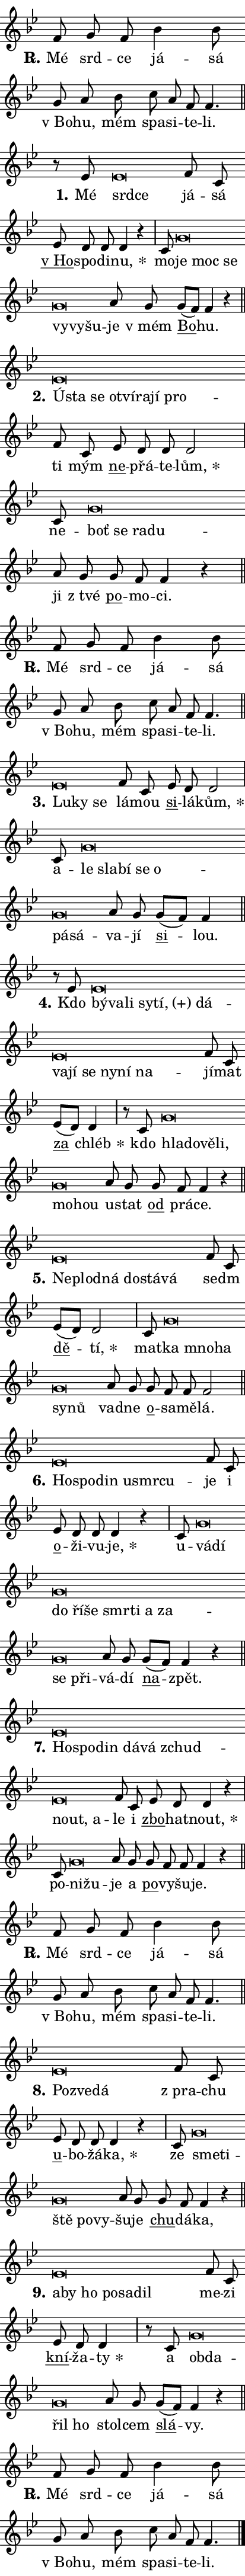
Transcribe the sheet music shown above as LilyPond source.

\version "2.22.1"
\header { tagline = "" }
\paper {
  indent = 0\cm
  top-margin = 0\cm
  right-margin = 0\cm
  bottom-margin = 0\cm
  left-margin = 0\cm
  paper-width = 7\cm
  page-breaking = #ly:one-page-breaking
  system-system-spacing.basic-distance = #11
  score-system-spacing.basic-distance = #11
  ragged-last = ##f
}


%% Author: Thomas Morley
%% https://lists.gnu.org/archive/html/lilypond-user/2020-05/msg00002.html
#(define (line-position grob)
"Returns position of @var[grob} in current system:
   @code{'start}, if at first time-step
   @code{'end}, if at last time-step
   @code{'middle} otherwise
"
  (let* ((col (ly:item-get-column grob))
         (ln (ly:grob-object col 'left-neighbor))
         (rn (ly:grob-object col 'right-neighbor))
         (col-to-check-left (if (ly:grob? ln) ln col))
         (col-to-check-right (if (ly:grob? rn) rn col))
         (break-dir-left
           (and
             (ly:grob-property col-to-check-left 'non-musical #f)
             (ly:item-break-dir col-to-check-left)))
         (break-dir-right
           (and
             (ly:grob-property col-to-check-right 'non-musical #f)
             (ly:item-break-dir col-to-check-right))))
        (cond ((eqv? 1 break-dir-left) 'start)
              ((eqv? -1 break-dir-right) 'end)
              (else 'middle))))

#(define (tranparent-at-line-position vctor)
  (lambda (grob)
  "Relying on @code{line-position} select the relevant enry from @var{vctor}.
Used to determine transparency,"
    (case (line-position grob)
      ((end) (not (vector-ref vctor 0)))
      ((middle) (not (vector-ref vctor 1)))
      ((start) (not (vector-ref vctor 2))))))

noteHeadBreakVisibility =
#(define-music-function (break-visibility)(vector?)
"Makes @code{NoteHead}s transparent relying on @var{break-visibility}"
#{
  \override NoteHead.transparent =
    #(tranparent-at-line-position break-visibility)
#})

#(define delete-ledgers-for-transparent-note-heads
  (lambda (grob)
    "Reads whether a @code{NoteHead} is transparent.
If so this @code{NoteHead} is removed from @code{'note-heads} from
@var{grob}, which is supposed to be @code{LedgerLineSpanner}.
As a result ledgers are not printed for this @code{NoteHead}"
    (let* ((nhds-array (ly:grob-object grob 'note-heads))
           (nhds-list
             (if (ly:grob-array? nhds-array)
                 (ly:grob-array->list nhds-array)
                 '()))
           ;; Relies on the transparent-property being done before
           ;; Staff.LedgerLineSpanner.after-line-breaking is executed.
           ;; This is fragile ...
           (to-keep
             (remove
               (lambda (nhd)
                 (ly:grob-property nhd 'transparent #f))
               nhds-list)))
      ;; TODO find a better method to iterate over grob-arrays, similiar
      ;; to filter/remove etc for lists
      ;; For now rebuilt from scratch
      (set! (ly:grob-object grob 'note-heads)  '())
      (for-each
        (lambda (nhd)
          (ly:pointer-group-interface::add-grob grob 'note-heads nhd))
        to-keep))))

hideNotes = {
  \noteHeadBreakVisibility #begin-of-line-visible
}
unHideNotes = {
  \noteHeadBreakVisibility #all-visible
}

% work-around for resetting accidentals
% https://lilypond.org/doc/v2.23/Documentation/notation/displaying-rhythms#unmetered-music
cadenzaMeasure = {
  \cadenzaOff
  \partial 1024 s1024
  \cadenzaOn
}

#(define-markup-command (accent layout props text) (markup?)
  "Underline accented syllable"
  (interpret-markup layout props
    #{\markup \override #'(offset . 4.3) \underline { #text }#}))

responsum = \markup \concat {
  "R" \hspace #-1.05 \path #0.1 #'((moveto 0 0.07) (lineto 0.9 0.8)) \hspace #0.05 "."
}

\layout {
    \context {
        \Staff
        \remove "Time_signature_engraver"
        \override LedgerLineSpanner.after-line-breaking = #delete-ledgers-for-transparent-note-heads
    }
    \context {
        \Voice {
            \override NoteHead.output-attributes = #'((class . "notehead"))
            \override Hairpin.height = #0.55
        }
    }
    \context {
        \Lyrics {
            \override StanzaNumber.output-attributes = #'((class . "stanzanumber"))
            \override LyricSpace.minimum-distance = #0.9
            \override LyricText.font-name = #"TeX Gyre Schola"
            \override LyricText.font-size = 1
            \override StanzaNumber.font-name = #"TeX Gyre Schola Bold"
            \override StanzaNumber.font-size = 1
        }
    }
}

% magnetic-lyrics.ily
%
%   written by
%     Jean Abou Samra <jean@abou-samra.fr>
%     Werner Lemberg <wl@gnu.org>
%
%   adapted by
%     Jiri Hon <jiri.hon@gmail.com>
%
% Version 2022-Apr-15

% https://www.mail-archive.com/lilypond-user@gnu.org/msg149350.html

#(define (Left_hyphen_pointer_engraver context)
   "Collect syllable-hyphen-syllable occurrences in lyrics and store
them in properties.  This engraver only looks to the left.  For
example, if the lyrics input is @code{foo -- bar}, it does the
following.

@itemize @bullet
@item
Set the @code{text} property of the @code{LyricHyphen} grob between
@q{foo} and @q{bar} to @code{foo}.

@item
Set the @code{left-hyphen} property of the @code{LyricText} grob with
text @q{foo} to the @code{LyricHyphen} grob between @q{foo} and
@q{bar}.
@end itemize

Use this auxiliary engraver in combination with the
@code{lyric-@/text::@/apply-@/magnetic-@/offset!} hook."
   (let ((hyphen #f)
         (text #f))
     (make-engraver
      (acknowledgers
       ((lyric-syllable-interface engraver grob source-engraver)
        (set! text grob)))
      (end-acknowledgers
       ((lyric-hyphen-interface engraver grob source-engraver)
        ;(when (not (grob::has-interface grob 'lyric-space-interface))
          (set! hyphen grob)));)
      ((stop-translation-timestep engraver)
       (when (and text hyphen)
         (ly:grob-set-object! text 'left-hyphen hyphen))
       (set! text #f)
       (set! hyphen #f)))))

#(define (lyric-text::apply-magnetic-offset! grob)
   "If the space between two syllables is less than the value in
property @code{LyricText@/.details@/.squash-threshold}, move the right
syllable to the left so that it gets concatenated with the left
syllable.

Use this function as a hook for
@code{LyricText@/.after-@/line-@/breaking} if the
@code{Left_@/hyphen_@/pointer_@/engraver} is active."
   (let ((hyphen (ly:grob-object grob 'left-hyphen #f)))
     (when hyphen
       (let ((left-text (ly:spanner-bound hyphen LEFT)))
         (when (grob::has-interface left-text 'lyric-syllable-interface)
           (let* ((common (ly:grob-common-refpoint grob left-text X))
                  (this-x-ext (ly:grob-extent grob common X))
                  (left-x-ext
                   (begin
                     ;; Trigger magnetism for left-text.
                     (ly:grob-property left-text 'after-line-breaking)
                     (ly:grob-extent left-text common X)))
                  ;; `delta` is the gap width between two syllables.
                  (delta (- (interval-start this-x-ext)
                            (interval-end left-x-ext)))
                  (details (ly:grob-property grob 'details))
                  (threshold (assoc-get 'squash-threshold details 0.2)))
             (when (< delta threshold)
               (let* (;; We have to manipulate the input text so that
                      ;; ligatures crossing syllable boundaries are not
                      ;; disabled.  For languages based on the Latin
                      ;; script this is essentially a beautification.
                      ;; However, for non-Western scripts it can be a
                      ;; necessity.
                      (lt (ly:grob-property left-text 'text))
                      (rt (ly:grob-property grob 'text))
                      (is-space (grob::has-interface hyphen 'lyric-space-interface))
                      (space (if is-space " " ""))
                      (space-markup (grob-interpret-markup grob " "))
                      (space-size (interval-length (ly:stencil-extent space-markup X)))
                      (extra-delta (if is-space space-size 0))
                      ;; Append new syllable.
                      (ltrt-space (if (and (string? lt) (string? rt))
                                (string-append lt space rt)
                                (make-concat-markup (list lt space rt))))
                      ;; Right-align `ltrt` to the right side.
                      (ltrt-space-markup (grob-interpret-markup
                               grob
                               (make-translate-markup
                                (cons (interval-length this-x-ext) 0)
                                (make-right-align-markup ltrt-space)))))
                 (begin
                   ;; Don't print `left-text`.
                   (ly:grob-set-property! left-text 'stencil #f)
                   ;; Set text and stencil (which holds all collected
                   ;; syllables so far) and shift it to the left.
                   (ly:grob-set-property! grob 'text ltrt-space)
                   (ly:grob-set-property! grob 'stencil ltrt-space-markup)
                   (ly:grob-translate-axis! grob (- (- delta extra-delta)) X))))))))))


#(define (lyric-hyphen::displace-bounds-first grob)
   ;; Make very sure this callback isn't triggered too early.
   (let ((left (ly:spanner-bound grob LEFT))
         (right (ly:spanner-bound grob RIGHT)))
     (ly:grob-property left 'after-line-breaking)
     (ly:grob-property right 'after-line-breaking)
     (ly:lyric-hyphen::print grob)))

squashThreshold = #0.4

\layout {
  \context {
    \Lyrics
    \consists #Left_hyphen_pointer_engraver
    \override LyricText.after-line-breaking =
      #lyric-text::apply-magnetic-offset!
    \override LyricHyphen.stencil = #lyric-hyphen::displace-bounds-first
    \override LyricText.details.squash-threshold = \squashThreshold
    \override LyricHyphen.minimum-distance = 0
    \override LyricHyphen.minimum-length = \squashThreshold
  }
}

squash = \override LyricText.details.squash-threshold = 9999
unSquash = \override LyricText.details.squash-threshold = \squashThreshold

left = \override LyricText.self-alignment-X = #LEFT
unLeft = \revert LyricText.self-alignment-X

starOffset = #(lambda (grob) 
                (let ((x_offset (ly:self-alignment-interface::aligned-on-x-parent grob)))
                  (if (= x_offset 0) 0 (+ x_offset 1.2))))

star = #(define-music-function (syllable)(string?)
"Append star separator at the end of a syllable"
#{
  \once \override LyricText.X-offset = #starOffset
  \lyricmode { \markup {
    #syllable
    \override #'((font-name . "TeX Gyre Schola Bold")) \hspace #0.2 \lower #0.65 \larger "*"
  } }
#})

starAccent = #(define-music-function (syllable)(string?)
"Append star separator at the end of a syllable and make accent"
#{
  \once \override LyricText.X-offset = #starOffset
  \lyricmode { \markup {
    \accent #syllable
    \override #'((font-name . "TeX Gyre Schola Bold")) \hspace #0.2 \lower #0.65 \larger "*"
  } }
#})

breath = #(define-music-function (syllable)(string?)
"Append breathing indicator at the end of a syllable"
#{
  \lyricmode { \markup { #syllable "+" } }
#})

optionalBreath = #(define-music-function (syllable)(string?)
"Append optional breathing indicator at the end of a syllable"
#{
  \lyricmode { \markup { #syllable "(+)" } }
#})


\score {
    <<
        \new Voice = "melody" { \cadenzaOn \key bes \major \relative { f'8 g f bes4 bes8 \bar "" g a bes \bar "" c a f f4. \cadenzaMeasure \bar "||" \break }
\relative { r8 es' es\breve*1/16 \hideNotes \breve*1/16 \bar "" \unHideNotes f8 c \bar "" es d d d4 r \cadenzaMeasure \bar "|" c8 g'\breve*1/16 \hideNotes \breve*1/16 \bar "" \breve*1/16 \bar "" \breve*1/16 \bar "" \breve*1/16 \breve*1/16 \bar "" \unHideNotes a8 g \bar "" g[( f)] f4 r \cadenzaMeasure \bar "||" \break }
\relative { es'\breve*1/16 \hideNotes \breve*1/16 \bar "" \breve*1/16 \bar "" \breve*1/16 \bar "" \breve*1/16 \bar "" \breve*1/16 \bar "" \breve*1/16 \breve*1/16 \bar "" \unHideNotes f8 c \bar "" es d d d2 \cadenzaMeasure \bar "|" c8 g'\breve*1/16 \hideNotes \breve*1/16 \bar "" \breve*1/16 \breve*1/16 \bar "" \unHideNotes a8 g \bar "" g f f4 r \cadenzaMeasure \bar "||" \break }
\relative { f'8 g f bes4 bes8 \bar "" g a bes \bar "" c a f f4. \cadenzaMeasure \bar "||" \break }
\relative { es'\breve*1/16 \hideNotes \breve*1/16 \breve*1/16 \bar "" \unHideNotes f8 c \bar "" es d d2 \cadenzaMeasure \bar "|" c8 g'\breve*1/16 \hideNotes \breve*1/16 \bar "" \breve*1/16 \bar "" \breve*1/16 \bar "" \breve*1/16 \bar "" \breve*1/16 \breve*1/16 \bar "" \unHideNotes a8 g \bar "" g[( f)] f4 \cadenzaMeasure \bar "||" \break }
\relative { r8 es' es\breve*1/16 \hideNotes \breve*1/16 \bar "" \breve*1/16 \bar "" \breve*1/16 \bar "" \breve*1/16 \bar "" \breve*1/16 \bar "" \breve*1/16 \bar "" \breve*1/16 \bar "" \breve*1/16 \bar "" \breve*1/16 \bar "" \breve*1/16 \breve*1/16 \bar "" \unHideNotes f8 c \bar "" es[( d)] d4 \cadenzaMeasure \bar "|" r8 c8 g'\breve*1/16 \hideNotes \breve*1/16 \bar "" \breve*1/16 \bar "" \breve*1/16 \bar "" \breve*1/16 \breve*1/16 \bar "" \unHideNotes a8 g \bar "" g f f4 r \cadenzaMeasure \bar "||" \break }
\relative { es'\breve*1/16 \hideNotes \breve*1/16 \bar "" \breve*1/16 \bar "" \breve*1/16 \bar "" \breve*1/16 \breve*1/16 \bar "" \unHideNotes f8 c \bar "" es[( d)] d2 \cadenzaMeasure \bar "|" c8 g'\breve*1/16 \hideNotes \breve*1/16 \bar "" \breve*1/16 \bar "" \breve*1/16 \breve*1/16 \bar "" \unHideNotes a8 g \bar "" g f f f2 \cadenzaMeasure \bar "||" \break }
\relative { es'\breve*1/16 \hideNotes \breve*1/16 \bar "" \breve*1/16 \bar "" \breve*1/16 \bar "" \breve*1/16 \breve*1/16 \bar "" \unHideNotes f8 c \bar "" es d d d4 r \cadenzaMeasure \bar "|" c8 g'\breve*1/16 \hideNotes \breve*1/16 \bar "" \breve*1/16 \bar "" \breve*1/16 \bar "" \breve*1/16 \bar "" \breve*1/16 \bar "" \breve*1/16 \bar "" \breve*1/16 \bar "" \breve*1/16 \bar "" \breve*1/16 \breve*1/16 \bar "" \unHideNotes a8 g \bar "" g[( f)] f4 r \cadenzaMeasure \bar "||" \break }
\relative { es'\breve*1/16 \hideNotes \breve*1/16 \bar "" \breve*1/16 \bar "" \breve*1/16 \bar "" \breve*1/16 \bar "" \breve*1/16 \bar "" \breve*1/16 \breve*1/16 \bar "" \unHideNotes f8 c \bar "" es d d4 r \cadenzaMeasure \bar "|" c8 g'\breve*1/16 \hideNotes \breve*1/16 \bar "" \unHideNotes a8 g \bar "" g f f f4 r \cadenzaMeasure \bar "||" \break }
\relative { f'8 g f bes4 bes8 \bar "" g a bes \bar "" c a f f4. \cadenzaMeasure \bar "||" \break }
\relative { es'\breve*1/16 \hideNotes \breve*1/16 \breve*1/16 \bar "" \unHideNotes f8 c \bar "" es d d d4 r \cadenzaMeasure \bar "|" c8 g'\breve*1/16 \hideNotes \breve*1/16 \bar "" \breve*1/16 \bar "" \breve*1/16 \breve*1/16 \bar "" \unHideNotes a8 g \bar "" g f f4 r \cadenzaMeasure \bar "||" \break }
\relative { es'\breve*1/16 \hideNotes \breve*1/16 \bar "" \breve*1/16 \bar "" \breve*1/16 \bar "" \breve*1/16 \breve*1/16 \bar "" \unHideNotes f8 c \bar "" es d d4 \cadenzaMeasure \bar "|" r8 c8 g'\breve*1/16 \hideNotes \breve*1/16 \bar "" \breve*1/16 \breve*1/16 \bar "" \unHideNotes a8 g \bar "" g[( f)] f4 r \cadenzaMeasure \bar "||" \break }
\relative { f'8 g f bes4 bes8 \bar "" g a bes \bar "" c a f f4. \cadenzaMeasure \bar "||" \break } \bar "|." }
        \new Lyrics \lyricsto "melody" { \lyricmode { \set stanza = \responsum
Mé srd -- ce já -- sá "v Bo" -- hu, mém spa -- si -- te -- li.
\set stanza = "1."
Mé \left srd -- \squash ce \unLeft \unSquash já -- sá \markup \accent "v Ho" -- spo -- di -- \star nu, mo -- \left je \squash moc se vy -- vy -- šu -- \unLeft \unSquash je "v mém" \markup \accent Bo -- hu.
\set stanza = "2."
\left Ús -- \squash ta se o -- tví -- ra -- jí pro -- \unLeft \unSquash ti mým \markup \accent ne -- přá -- te -- \star lům, ne -- \left boť \squash se ra -- du -- \unLeft \unSquash ji "z tvé" \markup \accent po -- mo -- ci.
\set stanza = \responsum
Mé srd -- ce já -- sá "v Bo" -- hu, mém spa -- si -- te -- li.
\set stanza = "3."
\left Lu -- \squash ky se \unLeft \unSquash lá -- mou \markup \accent si -- lá -- \star kům, a -- \left le \squash sla -- bí se o -- pá -- sá -- \unLeft \unSquash va -- jí \markup \accent si -- lou.
\set stanza = "4."
Kdo \left bý -- \squash va -- li sy -- \optionalBreath tí, dá -- va -- jí se ny -- ní na -- \unLeft \unSquash jí -- mat \markup \accent za \star chléb kdo \left hla -- \squash do -- vě -- li, mo -- hou \unLeft \unSquash u -- stat \markup \accent od prá -- ce.
\set stanza = "5."
\left Ne -- \squash plod -- ná do -- stá -- vá \unLeft \unSquash se -- dm \markup \accent dě -- \star tí, mat -- \left ka \squash mno -- ha sy -- nů \unLeft \unSquash vad -- ne \markup \accent o -- sa -- mě -- lá.
\set stanza = "6."
\left Ho -- \squash spo -- din u -- smr -- cu -- \unLeft \unSquash je i \markup \accent o -- ži -- vu -- \star je, u -- \left vá -- \squash dí do ří -- še smr -- ti a za -- se při -- \unLeft \unSquash vá -- dí \markup \accent na -- zpět.
\set stanza = "7."
\left Ho -- \squash spo -- din dá -- vá zchud -- nout, a -- \unLeft \unSquash le i \markup \accent zbo -- hat -- \star nout, po -- \left ni -- \squash žu -- \unLeft \unSquash je a \markup \accent po -- vy -- šu -- je.
\set stanza = \responsum
Mé srd -- ce já -- sá "v Bo" -- hu, mém spa -- si -- te -- li.
\set stanza = "8."
\left Po -- \squash zve -- dá \unLeft \unSquash "z pra" -- chu \markup \accent u -- bo -- žá -- \star ka, ze \left sme -- \squash ti -- ště po -- vy -- \unLeft \unSquash šu -- je \markup \accent chu -- dá -- ka,
\set stanza = "9."
\left a -- \squash by ho po -- sa -- dil \unLeft \unSquash me -- zi \markup \accent kní -- ža -- \star ty a \left ob -- \squash da -- řil ho \unLeft \unSquash stol -- cem \markup \accent slá -- vy.
\set stanza = \responsum
Mé srd -- ce já -- sá "v Bo" -- hu, mém spa -- si -- te -- li. } }
    >>
    \layout {}
}
